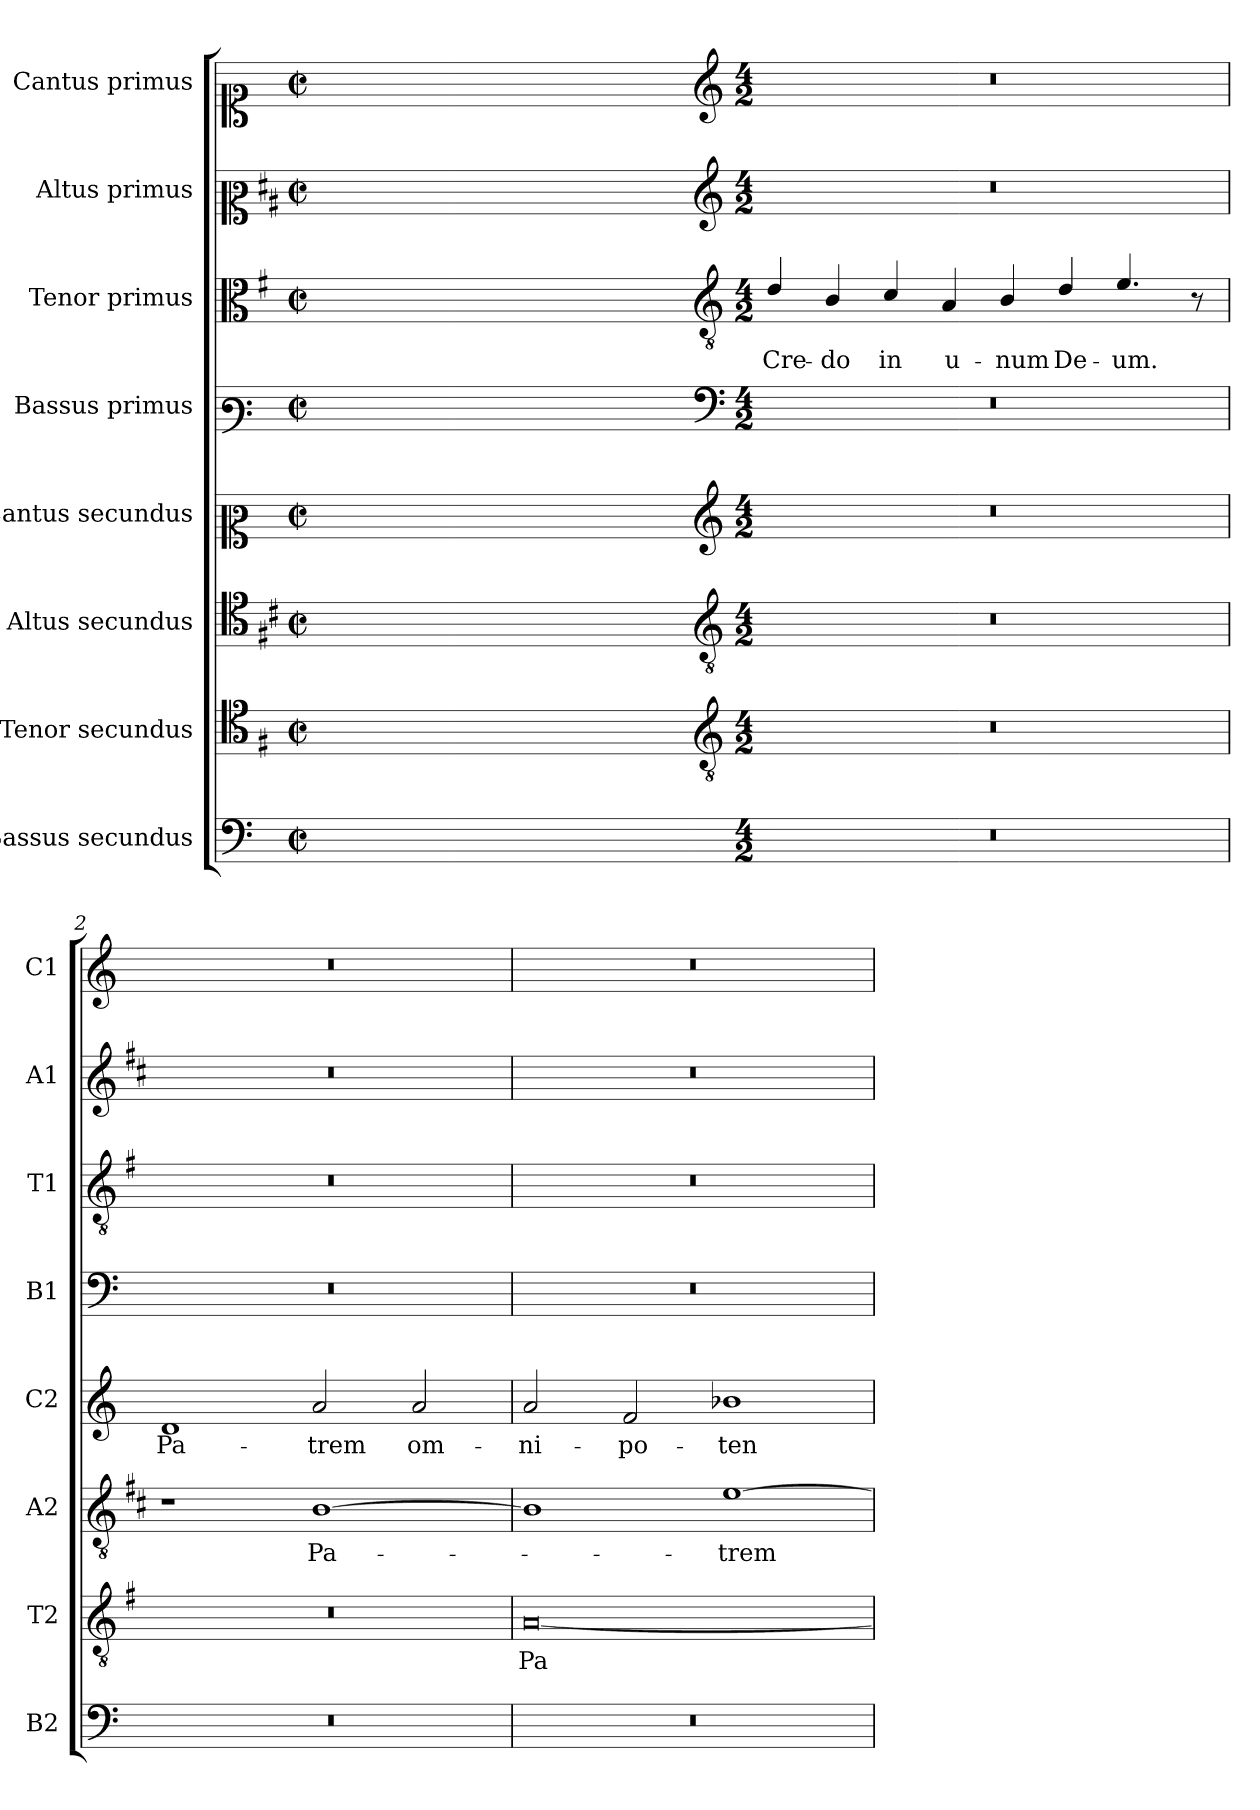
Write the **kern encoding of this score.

**kern	**kern	**text	**kern	**text	**kern	**text	**kern	**kern	**text	**kern	**kern
*part8	*part7	*part7	*part6	*part6	*part5	*part5	*part4	*part3	*part3	*part2	*part1
*staff8	*staff7	*staff7	*staff6	*staff6	*staff5	*staff5	*staff4	*staff3	*staff3	*staff2	*staff1
*I"Bassus secundus	*I"Tenor secundus	*	*I"Altus secundus	*	*I"Cantus secundus	*	*I"Bassus primus	*I"Tenor primus	*	*I"Altus primus	*I"Cantus primus
*I'B2	*I'T2	*	*I'A2	*	*I'C2	*	*I'B1	*I'T1	*	*I'A1	*I'C1
*clefF4	*clefC4	*	*clefC4	*	*clefC2	*	*clefF3	*clefC3	*	*clefC2	*clefC1
*	*ITrd4c7	*	*ITrd1c2	*	*	*	*	*ITrd4c7	*	*ITrd1c2	*
*k[]	*k[]	*	*k[]	*	*k[]	*	*k[]	*k[]	*	*k[]	*k[]
*C:	*C:	*	*C:	*	*C:	*	*C:	*C:	*	*C:	*C:
*M2/2	*M2/2	*	*M2/2	*	*M2/2	*	*M2/2	*M2/2	*	*M2/2	*M2/2
*met(c|)	*met(c|)	*	*met(c|)	*	*met(c|)	*	*met(c|)	*met(c|)	*	*met(c|)	*met(c|)
=	=	=	=	=	=	=	=	=	=	=	=
1ryy	1ryy	.	1ryy	.	1ryy	.	1ryy	1ryy	.	1ryy	1ryy
=1X-	=1X-	=1X-	=1X-	=1X-	=1X-	=1X-	=1X-	=1X-	=1X-	=1X-	=1X-
4ryy	4ryy	.	4ryy	.	4ryy	.	4ryy	4ryy	.	4ryy	4ryy
4ryy	4ryy	.	4ryy	.	4ryy	.	4ryy	4ryy	.	4ryy	4ryy
4ryy	4ryy	.	4ryy	.	4ryy	.	4ryy	4ryy	.	4ryy	4ryy
4ryy	4ryy	.	4ryy	.	4ryy	.	4ryy	4ryy	.	4ryy	4ryy
=1-	=1-	=1-	=1-	=1-	=1-	=1-	=1-	=1-	=1-	=1-	=1-
*	*clefGv2	*	*clefGv2	*	*clefG2	*	*clefF4	*clefGv2	*	*clefG2	*clefG2
*M4/2	*M4/2	*	*M4/2	*	*M4/2	*	*M4/2	*M4/2	*	*M4/2	*M4/2
!	!	!	!	!	!	!	!	!	!LO:LY:b	!	!
0r	0r	.	0r	.	0r	.	0r	4G/	Cre-	0r	0r
!	!	!	!	!	!	!	!	!	!LO:LY:b	!	!
.	.	.	.	.	.	.	.	4E/	-do	.	.
!	!	!	!	!	!	!	!	!	!LO:LY:b	!	!
.	.	.	.	.	.	.	.	4F/	in	.	.
!	!	!	!	!	!	!	!	!	!LO:LY:b	!	!
.	.	.	.	.	.	.	.	4D/	u-	.	.
!	!	!	!	!	!	!	!	!	!LO:LY:b	!	!
.	.	.	.	.	.	.	.	4E/	-num	.	.
!	!	!	!	!	!	!	!	!	!LO:LY:b	!	!
.	.	.	.	.	.	.	.	4G/	De-	.	.
!	!	!	!	!	!	!	!	!	!LO:LY:b	!	!
.	.	.	.	.	.	.	.	4.A/	-um.	.	.
.	.	.	.	.	.	.	.	8r	.	.	.
=2	=2	=2	=2	=2	=2	=2	=2	=2	=2	=2	=2
!	!	!	!	!	!	!LO:LY:b	!	!	!	!	!
0r	0r	.	1r	.	1d	Pa-	0r	0r	.	0r	0r
!	!	!	!	!LO:LY:b	!	!LO:LY:b	!	!	!	!	!
.	.	.	[1A	Pa-	2a/	-trem	.	.	.	.	.
!	!	!	!	!	!	!LO:LY:b	!	!	!	!	!
.	.	.	.	.	2a/	om-	.	.	.	.	.
=3	=3	=3	=3	=3	=3	=3	=3	=3	=3	=3	=3
!	!	!LO:LY:b	!	!	!	!LO:LY:b	!	!	!	!	!
0r	[0D	Pa-	1A]	.	2a/	-ni-	0r	0r	.	0r	0r
!	!	!	!	!	!	!LO:LY:b	!	!	!	!	!
.	.	.	.	.	2f/	-po-	.	.	.	.	.
!	!	!	!	!LO:LY:b	!	!LO:LY:b	!	!	!	!	!
.	.	.	[1d	-trem	1b-X	-ten-	.	.	.	.	.
=	=	=	=	=	=	=	=	=	=	=	=
*-	*-	*-	*-	*-	*-	*-	*-	*-	*-	*-	*-
